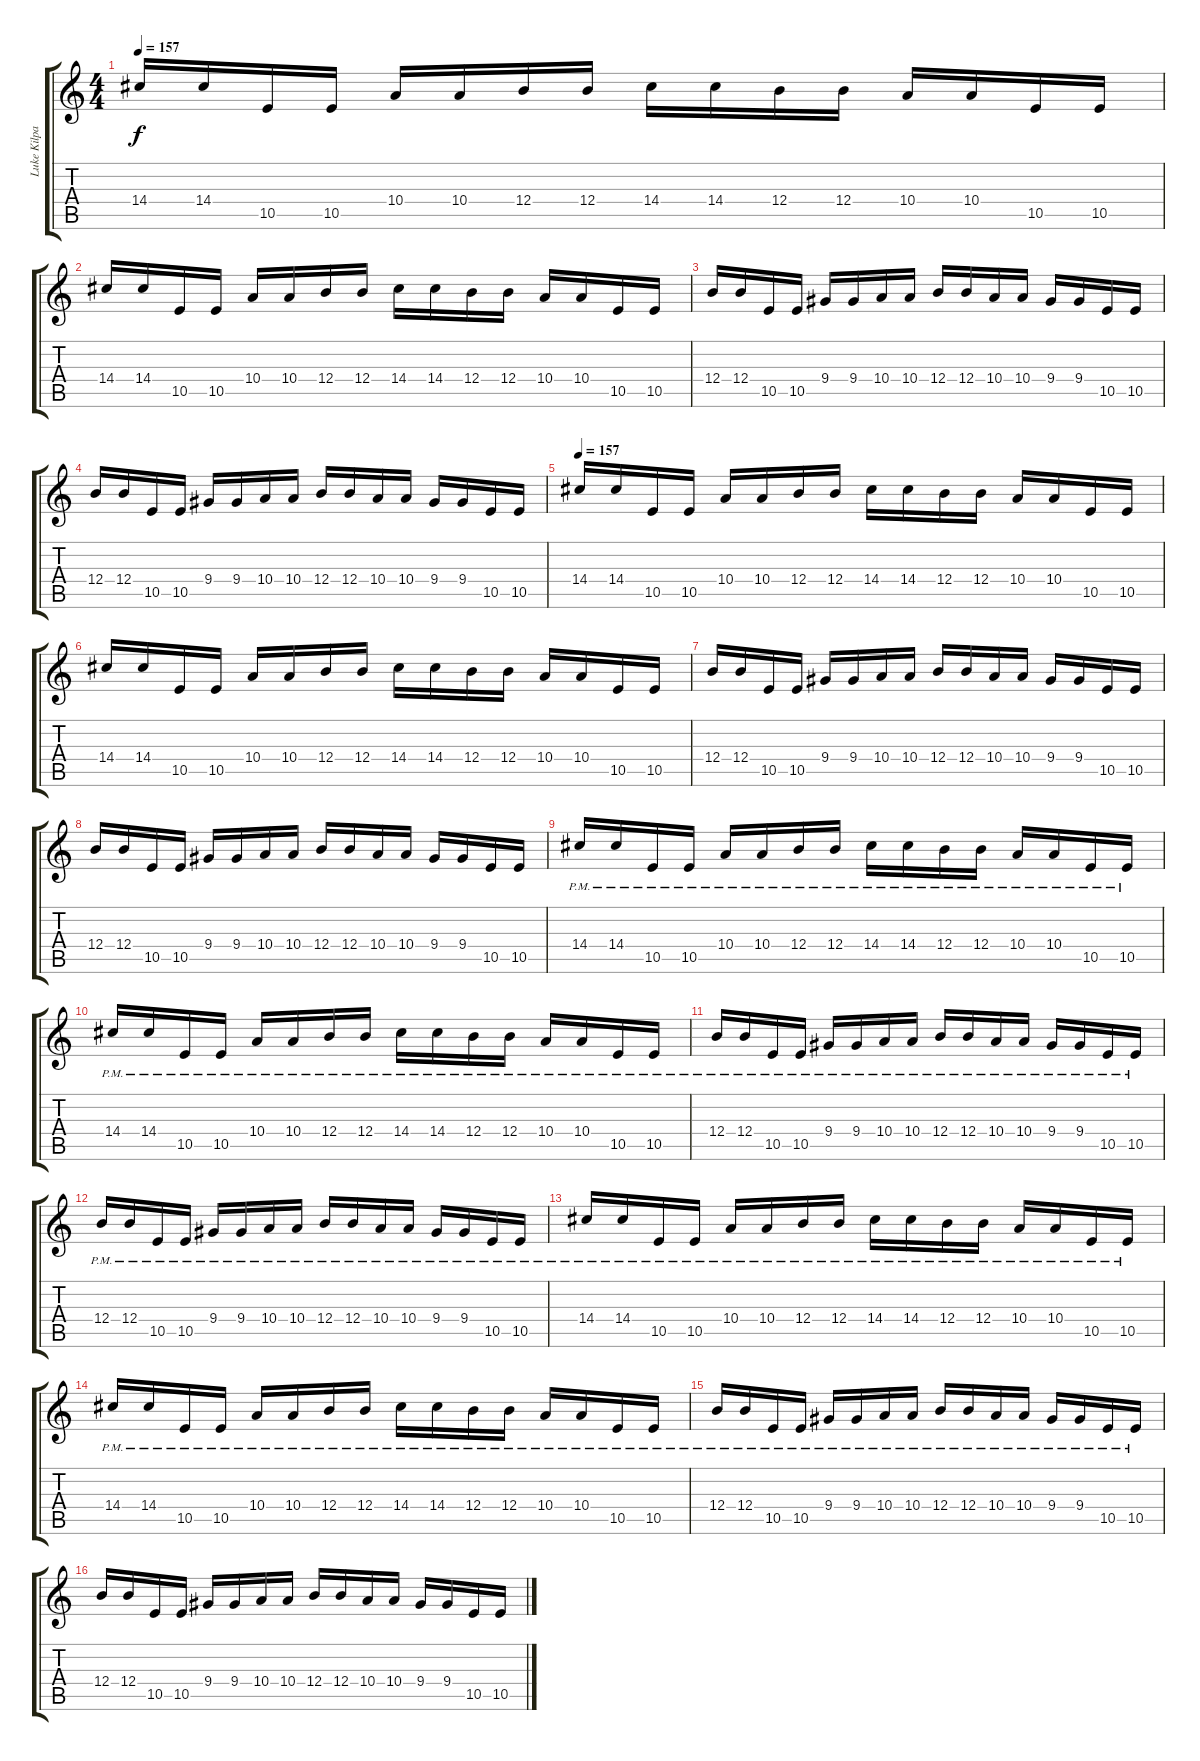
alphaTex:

\track ("Luke Kilpatrick" "Luke Kilpa") {instrument distortionguitar}
\staff {score tabs}
\tuning (Db4 Ab3 E3 B2 Gb2 B1) {hide}
\ts (4 4)
\tempo 157
\clef g2
\ks c
14.4.16{dy f} 14.4.16 10.5.16 10.5.16 10.4.16 10.4.16 12.4.16 12.4.16 14.4.16 14.4.16 12.4.16 12.4.16 10.4.16 10.4.16 10.5.16 10.5.16 |
14.4.16 14.4.16 10.5.16 10.5.16 10.4.16 10.4.16 12.4.16 12.4.16 14.4.16 14.4.16 12.4.16 12.4.16 10.4.16 10.4.16 10.5.16 10.5.16 |
12.4.16 12.4.16 10.5.16 10.5.16 9.4.16 9.4.16 10.4.16 10.4.16 12.4.16 12.4.16 10.4.16 10.4.16 9.4.16 9.4.16 10.5.16 10.5.16 |
12.4.16 12.4.16 10.5.16 10.5.16 9.4.16 9.4.16 10.4.16 10.4.16 12.4.16 12.4.16 10.4.16 10.4.16 9.4.16 9.4.16 10.5.16 10.5.16 |
\tempo 157
14.4.16 14.4.16 10.5.16 10.5.16 10.4.16 10.4.16 12.4.16 12.4.16 14.4.16 14.4.16 12.4.16 12.4.16 10.4.16 10.4.16 10.5.16 10.5.16 |
14.4.16 14.4.16 10.5.16 10.5.16 10.4.16 10.4.16 12.4.16 12.4.16 14.4.16 14.4.16 12.4.16 12.4.16 10.4.16 10.4.16 10.5.16 10.5.16 |
12.4.16 12.4.16 10.5.16 10.5.16 9.4.16 9.4.16 10.4.16 10.4.16 12.4.16 12.4.16 10.4.16 10.4.16 9.4.16 9.4.16 10.5.16 10.5.16 |
12.4.16 12.4.16 10.5.16 10.5.16 9.4.16 9.4.16 10.4.16 10.4.16 12.4.16 12.4.16 10.4.16 10.4.16 9.4.16 9.4.16 10.5.16 10.5.16 |
14.4{pm}.16 14.4{pm}.16 10.5{pm}.16 10.5{pm}.16 10.4{pm}.16 10.4{pm}.16 12.4{pm}.16 12.4{pm}.16 14.4{pm}.16 14.4{pm}.16 12.4{pm}.16 12.4{pm}.16 10.4{pm}.16 10.4{pm}.16 10.5{pm}.16 10.5{pm}.16 |
14.4{pm}.16 14.4{pm}.16 10.5{pm}.16 10.5{pm}.16 10.4{pm}.16 10.4{pm}.16 12.4{pm}.16 12.4{pm}.16 14.4{pm}.16 14.4{pm}.16 12.4{pm}.16 12.4{pm}.16 10.4{pm}.16 10.4{pm}.16 10.5{pm}.16 10.5{pm}.16 |
12.4{pm}.16 12.4{pm}.16 10.5{pm}.16 10.5{pm}.16 9.4{pm}.16 9.4{pm}.16 10.4{pm}.16 10.4{pm}.16 12.4{pm}.16 12.4{pm}.16 10.4{pm}.16 10.4{pm}.16 9.4{pm}.16 9.4{pm}.16 10.5{pm}.16 10.5{pm}.16 |
12.4{pm}.16 12.4{pm}.16 10.5{pm}.16 10.5{pm}.16 9.4{pm}.16 9.4{pm}.16 10.4{pm}.16 10.4{pm}.16 12.4{pm}.16 12.4{pm}.16 10.4{pm}.16 10.4{pm}.16 9.4{pm}.16 9.4{pm}.16 10.5{pm}.16 10.5{pm}.16 |
14.4{pm}.16 14.4{pm}.16 10.5{pm}.16 10.5{pm}.16 10.4{pm}.16 10.4{pm}.16 12.4{pm}.16 12.4{pm}.16 14.4{pm}.16 14.4{pm}.16 12.4{pm}.16 12.4{pm}.16 10.4{pm}.16 10.4{pm}.16 10.5{pm}.16 10.5{pm}.16 |
14.4{pm}.16 14.4{pm}.16 10.5{pm}.16 10.5{pm}.16 10.4{pm}.16 10.4{pm}.16 12.4{pm}.16 12.4{pm}.16 14.4{pm}.16 14.4{pm}.16 12.4{pm}.16 12.4{pm}.16 10.4{pm}.16 10.4{pm}.16 10.5{pm}.16 10.5{pm}.16 |
12.4{pm}.16 12.4{pm}.16 10.5{pm}.16 10.5{pm}.16 9.4{pm}.16 9.4{pm}.16 10.4{pm}.16 10.4{pm}.16 12.4{pm}.16 12.4{pm}.16 10.4{pm}.16 10.4{pm}.16 9.4{pm}.16 9.4{pm}.16 10.5{pm}.16 10.5{pm}.16 |
12.4.16 12.4.16 10.5.16 10.5.16 9.4.16 9.4.16 10.4.16 10.4.16 12.4.16 12.4.16 10.4.16 10.4.16 9.4.16 9.4.16 10.5.16 10.5.16
